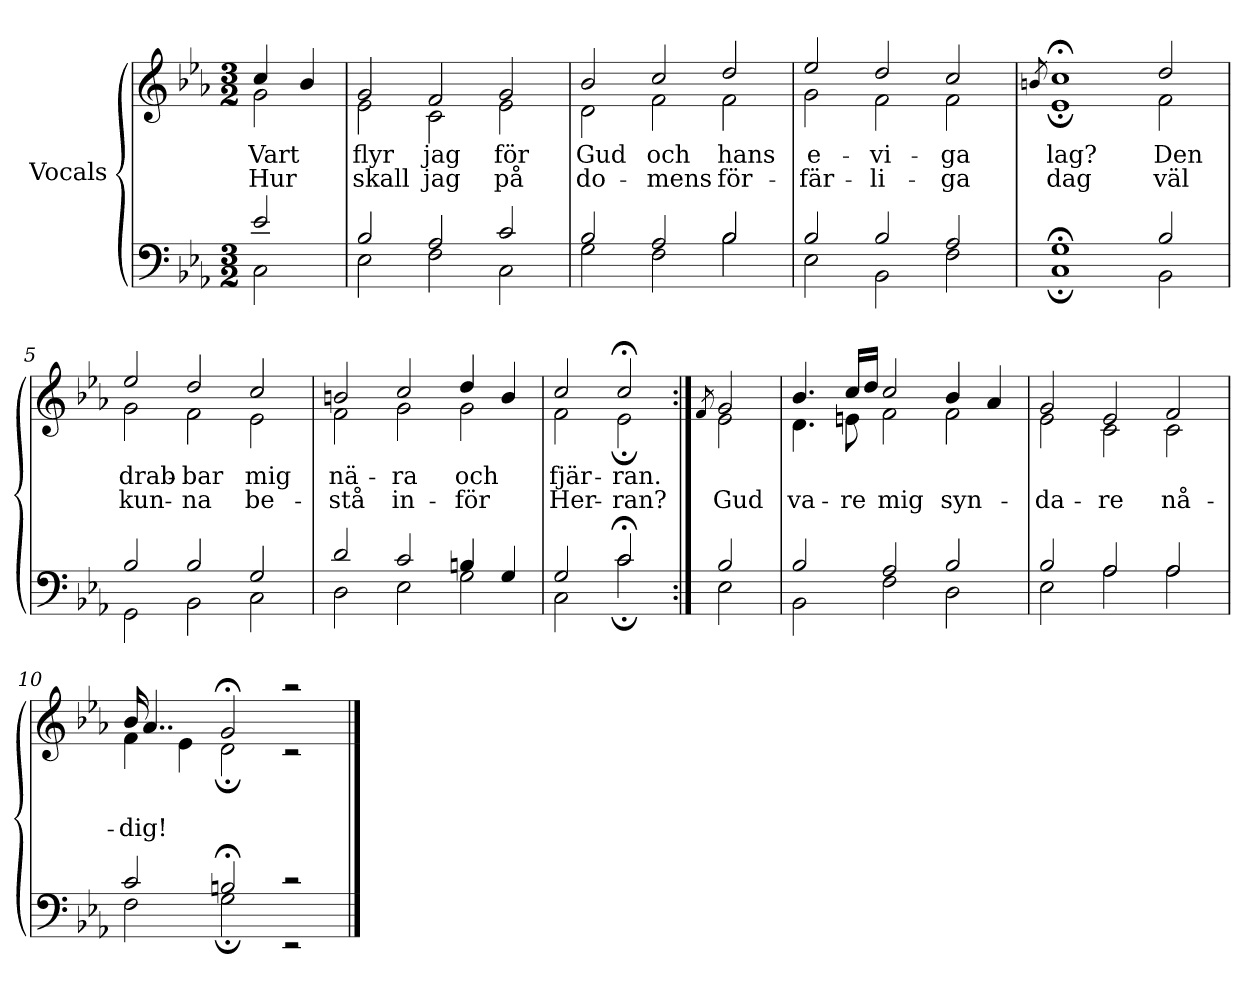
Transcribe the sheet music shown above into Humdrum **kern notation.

**kern	**kern	**text	**text
*part1	*part1	*part1	*part1
*staff2	*staff1	*staff1	*staff1
*I"Vocals	*	*	*
*clefF4	*clefG2	*	*
*k[b-e-a-]	*k[b-e-a-]	*	*
*E-:	*E-:	*	*
*M3/2	*M3/2	*	*
=	=	=	=
*^	*^	*	*
!	!	!	!	!LO:LY:b	!LO:LY:b
2e-/	2C\	4cc/	2g\	Vart	Hur
.	.	4b-/	.	.	.
=1	=1	=1	=1	=1	=1
!	!	!	!	!LO:LY:b	!LO:LY:b
2B-/	2E-\	2g/	2e-\	flyr	skall
!	!	!	!	!LO:LY:b	!LO:LY:b
2A-/	2F\	2f/	2c\	jag	jag
!	!	!	!	!LO:LY:b	!LO:LY:b
2c/	2C\	2g/	2e-\	för	på
=2	=2	=2	=2	=2	=2
!	!	!	!	!LO:LY:b	!LO:LY:b
2B-/	2G\	2b-/	2d\	Gud	do-
!	!	!	!	!LO:LY:b	!LO:LY:b
2A-/	2F\	2cc/	2f\	och	-mens
!	!	!	!	!LO:LY:b	!LO:LY:b
2B-/	2B-\	2dd/	2f\	hans	för-
=3	=3	=3	=3	=3	=3
!	!	!	!	!LO:LY:b	!LO:LY:b
2B-/	2E-\	2ee-/	2g\	e-	-fär-
!	!	!	!	!LO:LY:b	!LO:LY:b
2B-/	2BB-\	2dd/	2f\	-vi-	-li-
!	!	!	!	!LO:LY:b	!LO:LY:b
2A-/	2F\	2cc/	2f\	-ga	-ga
=4	=4	=4	=4	=4	=4
.	.	8qbn/	.	.	.
!	!	!	!	!LO:LY:b	!LO:LY:b
1G;<	1C;	1cc;<	1e-;	lag?	dag
!	!	!	!	!LO:LY:b	!LO:LY:b
2B-/	2BB-\	2dd/	2f\	Den	väl
=5	=5	=5	=5	=5	=5
!	!	!	!	!LO:LY:b	!LO:LY:b
2B-/	2GG\	2ee-/	2g\	drab-	kun-
!	!	!	!	!LO:LY:b	!LO:LY:b
2B-/	2BB-\	2dd/	2f\	-bar	-na
!	!	!	!	!LO:LY:b	!LO:LY:b
2G/	2C\	2cc/	2e-\	mig	be-
!!LO:LB:g=z	!!
=6	=6	=6	=6	=6	=6
!	!	!	!	!LO:LY:b	!LO:LY:b
2d/	2D\	2bn/	2f\	nä-	-stå
!	!	!	!	!LO:LY:b	!LO:LY:b
2c/	2E-\	2cc/	2g\	-ra	in-
!	!	!	!	!LO:LY:b	!LO:LY:b
4Bn/	2G\	4dd/	2g\	och	-för
4G/	.	4b/	.	.	.
=7	=7	=7	=7	=7	=7
!	!	!	!	!LO:LY:b	!LO:LY:b
2G/	2C\	2cc/	2f\	fjär-	Her-
!	!	!	!	!LO:LY:b	!LO:LY:b
2c;</	2c;\	2cc;</	2e-;\	-ran.	-ran?
=7X1:|!	=7X1:|!	=7X1:|!	=7X1:|!	=7X1:|!	=7X1:|!
.	.	8qf/	.	.	.
!	!	!	!	!	!LO:LY:b
2B-/	2E-\	2g/	2e-\	.	Gud
=8	=8	=8	=8	=8	=8
!	!	!	!	!	!LO:LY:b
2B-/	2BB-\	4.b-/	4.d\	.	va-
!	!	!	!	!	!LO:LY:b
.	.	16cc/LL	8en\	.	-re
.	.	16dd/JJ	.	.	.
!	!	!	!	!	!LO:LY:b
2A-/	2F\	2cc/	2f\	.	mig
!	!	!	!	!	!LO:LY:b
2B-/	2D\	4b-/	2f\	.	syn-
.	.	4a-/	.	.	.
=9	=9	=9	=9	=9	=9
!	!	!	!	!	!LO:LY:b
2B-/	2E-\	2g/	2e-\	.	-da-
!	!	!	!	!	!LO:LY:b
2A-/	2A-\	2e-/	2c\	.	-re
!	!	!	!	!	!LO:LY:b
2A-/	2A-\	2f/	2c\	.	nå-
=10	=10	=10	=10	=10	=10
!	!	!	!	!	!LO:LY:b
2c/	2F\	16b-/	4f\	.	-dig!
.	.	4..a-/	.	.	.
.	.	.	4e-\	.	.
2Bn;</	2G;\	2g;</	2d;\	.	.
2rc	2rEE	2raa	2rc	.	.
*v	*v	*	*	*	*
*	*v	*v	*	*
==	==	==	==
*-	*-	*-	*-
